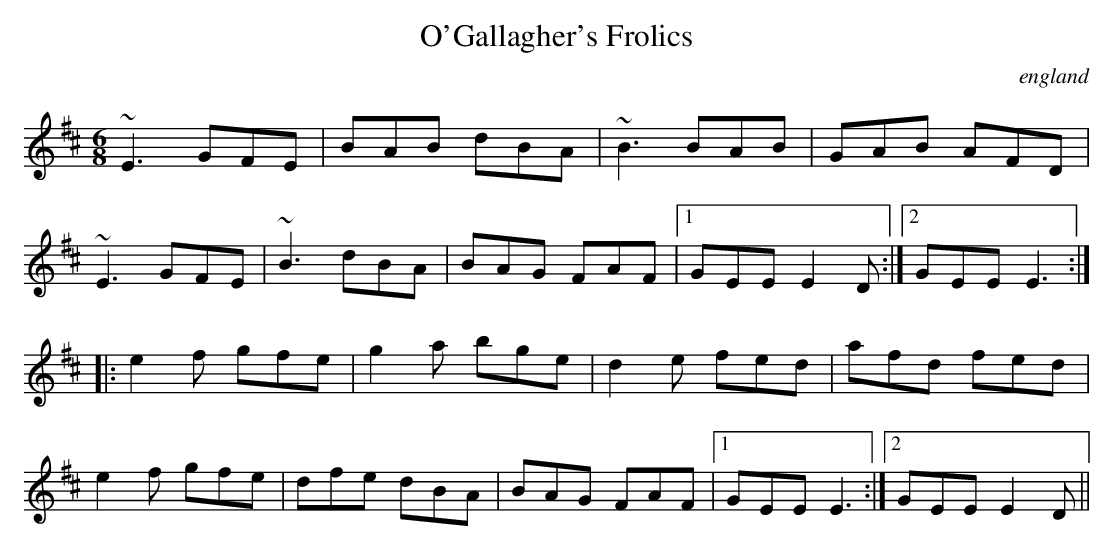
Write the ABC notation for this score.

X:1
T:O'Gallagher's Frolics
O:england
M:6/8
L:1/8
K:Edor
~E3 GFE|BAB dBA|~B3 BAB|GAB AFD|
~E3 GFE|~B3 dBA|BAG FAF|1 GEE E2D:|2 GEE E3:|
|:e2f gfe|g2a bge|d2e fed|afd fed|
e2f gfe|dfe dBA|BAG FAF|1 GEE E3:|2 GEE E2D||
